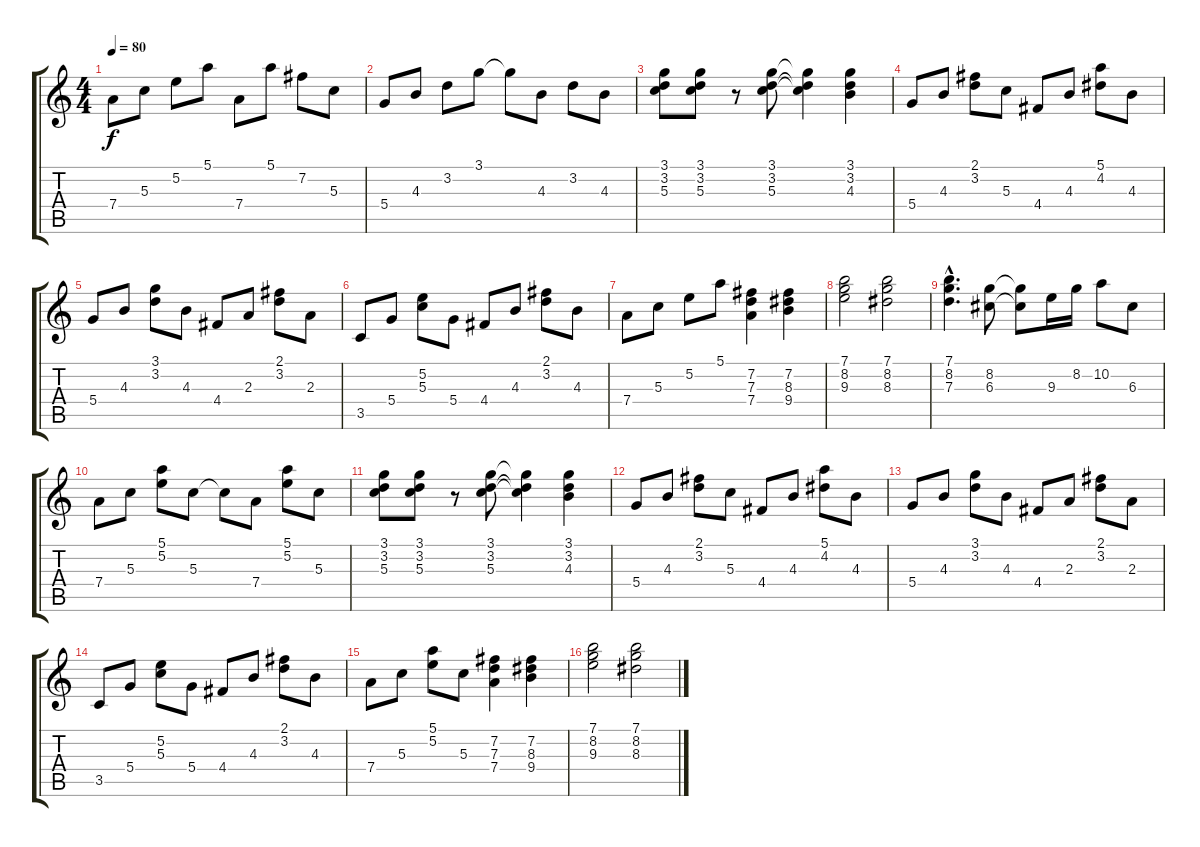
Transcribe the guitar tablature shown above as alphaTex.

\track "" {instrument acousticguitarsteel}
\staff {score tabs}
\tuning (E4 B3 G3 D3 A2 E2) {hide}
\ts (4 4)
\tempo 80
\clef g2
\ks c
7.4.8{dy f} 5.3.8 5.2.8 5.1.8 7.4.8 5.1.8 7.2.8 5.3.8 |
5.4.8 4.3.8 3.2.8 3.1.8 3.1{t}.8 4.3.8 3.2.8 4.3.8 |
(3.1 3.2 5.3).8 (3.1 3.2 5.3).8 r.8 (3.1 3.2 5.3).8 (3.1{t} 3.2{t} 5.3{t}).4 (3.1 3.2 4.3).4 |
5.4.8 4.3.8 (2.1 3.2).8 5.3.8 4.4.8 4.3.8 (5.1 4.2).8 4.3.8 |
5.4.8 4.3.8 (3.1 3.2).8 4.3.8 4.4.8 2.3.8 (2.1 3.2).8 2.3.8 |
3.5.8 5.4.8 (5.2 5.3).8 5.4.8 4.4.8 4.3.8 (2.1 3.2).8 4.3.8 |
7.4.8 5.3.8 5.2.8 5.1.8 (7.2 7.3 7.4).4 (7.2 8.3 9.4).4 |
(7.1 8.2 9.3).2 (7.1 8.2 8.3).2 |
(7.1{hac} 8.2{hac} 7.3{hac}).4{d} (8.2 6.3).8 (8.2{t} 6.3{t}).8 9.3.16 8.2.16 10.2.8 6.3.8 |
7.4.8 5.3.8 (5.1 5.2).8 5.3.8 5.3{t}.8 7.4.8 (5.1 5.2).8 5.3.8 |
(3.1 3.2 5.3).8 (3.1 3.2 5.3).8 r.8 (3.1 3.2 5.3).8 (3.1{t} 3.2{t} 5.3{t}).4 (3.1 3.2 4.3).4 |
5.4.8 4.3.8 (2.1 3.2).8 5.3.8 4.4.8 4.3.8 (5.1 4.2).8 4.3.8 |
5.4.8 4.3.8 (3.1 3.2).8 4.3.8 4.4.8 2.3.8 (2.1 3.2).8 2.3.8 |
3.5.8 5.4.8 (5.2 5.3).8 5.4.8 4.4.8 4.3.8 (2.1 3.2).8 4.3.8 |
7.4.8 5.3.8 (5.1 5.2).8 5.3.8 (7.2 7.3 7.4).4 (7.2 8.3 9.4).4 |
(7.1 8.2 9.3).2 (7.1 8.2 8.3).2
